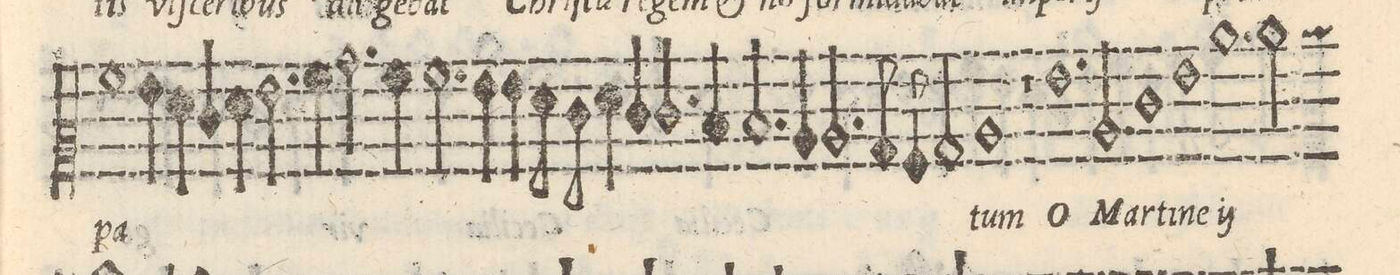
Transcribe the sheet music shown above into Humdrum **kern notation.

**kern	**text
*I"Altus	*
*clefC2	*
*k[]	*
*met(C|)	*
*M2/1	*
1a\	-pa-
=22-	=22-
4g\	.
4f\	.
4e/	.
4f\	.
2.g\	.
=23-	=23-
4a\	.
2.b\	.
4a\	.
2.a\	.
=24-	=24-
4g\	.
4g\	.
8f\	.
8e\	.
4f\	.
4e/	.
2.e/	.
=25-	=25-
4d/	.
2.d/	.
4c/	.
2.c/	.
=26-	=26-
8B/	.
8A/	.
2B/	.
1c	-tum
=27-	=27-
1r	.
1.g	O
=28-	=28-
2c/	Mar-
1e	-ti-
=29-	=29-
1g	-ne
*	*ij
1.cc	O
=30-	=30-
2cc\	Mar-
*-	*-
